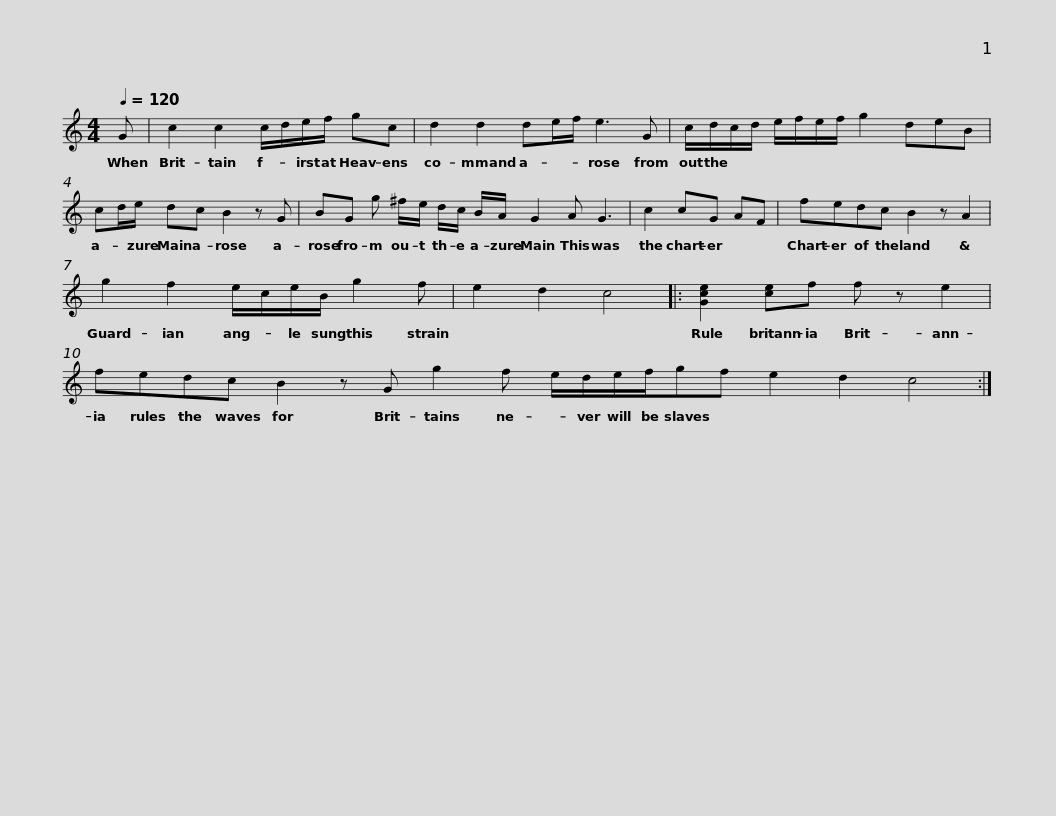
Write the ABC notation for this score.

X:1
L:1/8
Q:1/4=120
M:4/4
I:linebreak $
K:C
V:1 treble
V:1
 G | c2 c2 c/d/e/f/ gc | d2 d2 de/f/ e3 G | c/d/c/d/ e/f/e/f/ g2 deB |$ cd/e/ dc B2 z G | %5
 BG g ^f/e/ d/c/ B/A/ G2 A G3 | c2 cG AF |$ fedc B2 z A2 | g2 f2 e/c/e/B/ g2 f | e2 d2 c4 |:$ %10
 [Gce]2 [ce]f f z e2 |$ fedc B2 z G g2 f e/d/e/f/gf e2 d2 c4 :| %12
